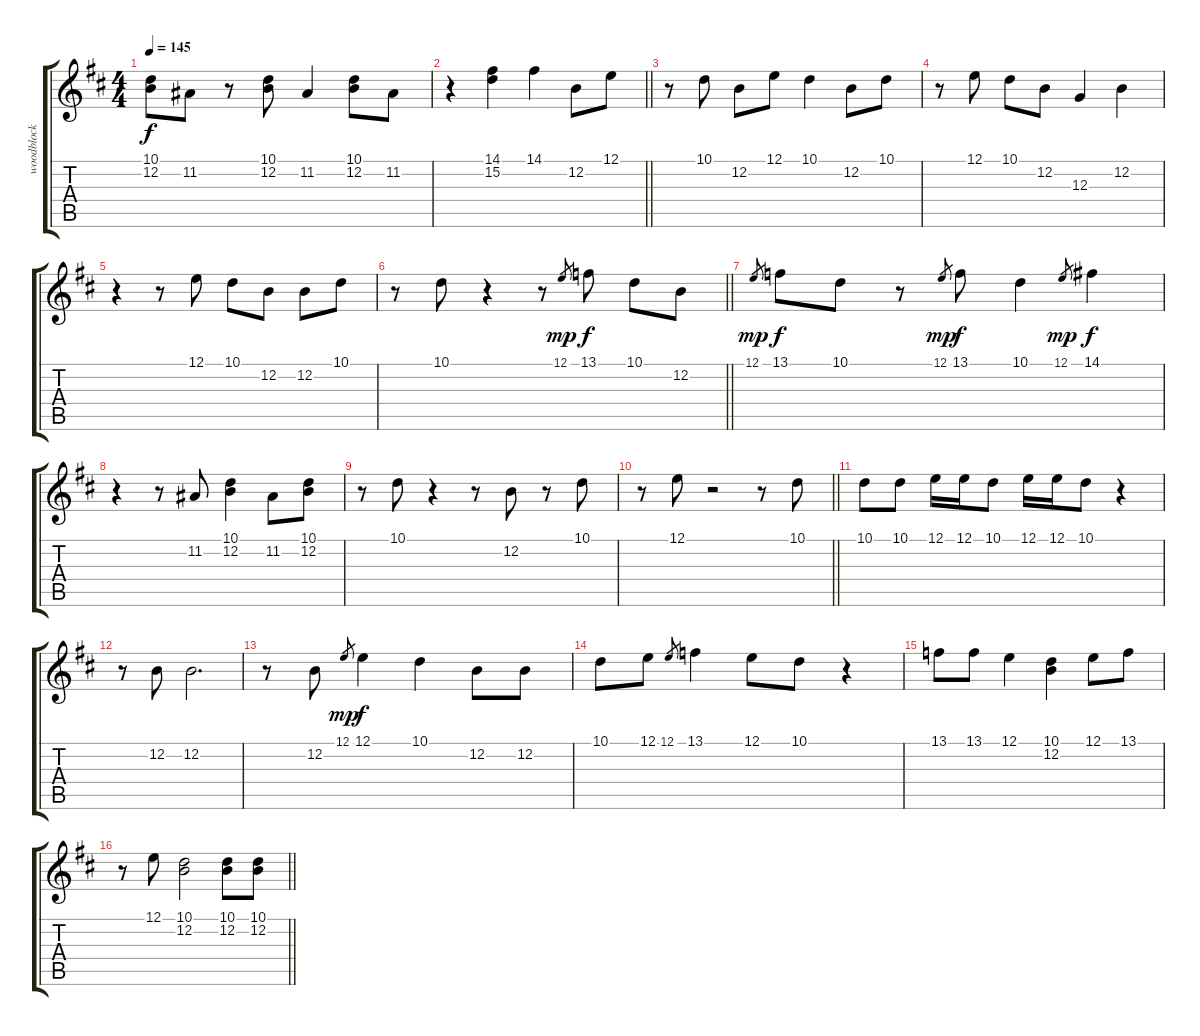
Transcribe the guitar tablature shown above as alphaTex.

\track ("woodblock" "woodblock") {instrument tubularbells}
\staff {score tabs}
\tuning (E4 B3 G3 D3 A2 E2) {hide}
\ts (4 4)
\tempo 145
\clef g2
\ks d
(10.1 12.2).8{dy f} 11.2.8 r.8 (10.1 12.2).8 11.2.4 (10.1 12.2).8 11.2.8 |
\barLineRight lightlight
r.4 (14.1 15.2).4 14.1.4 12.2.8 12.1.8 |
r.8 10.1.8 12.2.8 12.1.8 10.1.4 12.2.8 10.1.8 |
r.8 12.1.8 10.1.8 12.2.8 12.3.4 12.2.4 |
r.4 r.8 12.1.8 10.1.8 12.2.8 12.2.8 10.1.8 |
\barLineRight lightlight
r.8 10.1.8 r.4 r.8 12.1.8{gr dy mp} 13.1.8{dy f} 10.1.8 12.2.8 |
12.1.8{gr dy mp} 13.1.8{dy f} 10.1.8 r.8 12.1.8{gr dy mp} 13.1.8{dy f} 10.1.4 12.1.8{gr dy mp} 14.1.4{dy f} |
r.4 r.8 11.2.8 (10.1 12.2).4 11.2.8 (10.1 12.2).8 |
r.8 10.1.8 r.4 r.8 12.2.8 r.8 10.1.8 |
\barLineRight lightlight
r.8 12.1.8 r.2 r.8 10.1.8 |
10.1.8 10.1.8 12.1.16 12.1.16 10.1.8 12.1.16 12.1.16 10.1.8 r.4 |
r.8 12.2.8 12.2.2{d} |
r.8 12.2.8 12.1.8{gr dy mp} 12.1.4{dy f} 10.1.4 12.2.8 12.2.8 |
10.1.8 12.1.8 12.1.8{gr} 13.1.4 12.1.8 10.1.8 r.4 |
13.1.8 13.1.8 12.1.4 (10.1 12.2).4 12.1.8 13.1.8 |
\barLineRight lightlight
r.8 12.1.8 (10.1 12.2).2 (10.1 12.2).8 (10.1 12.2).8
